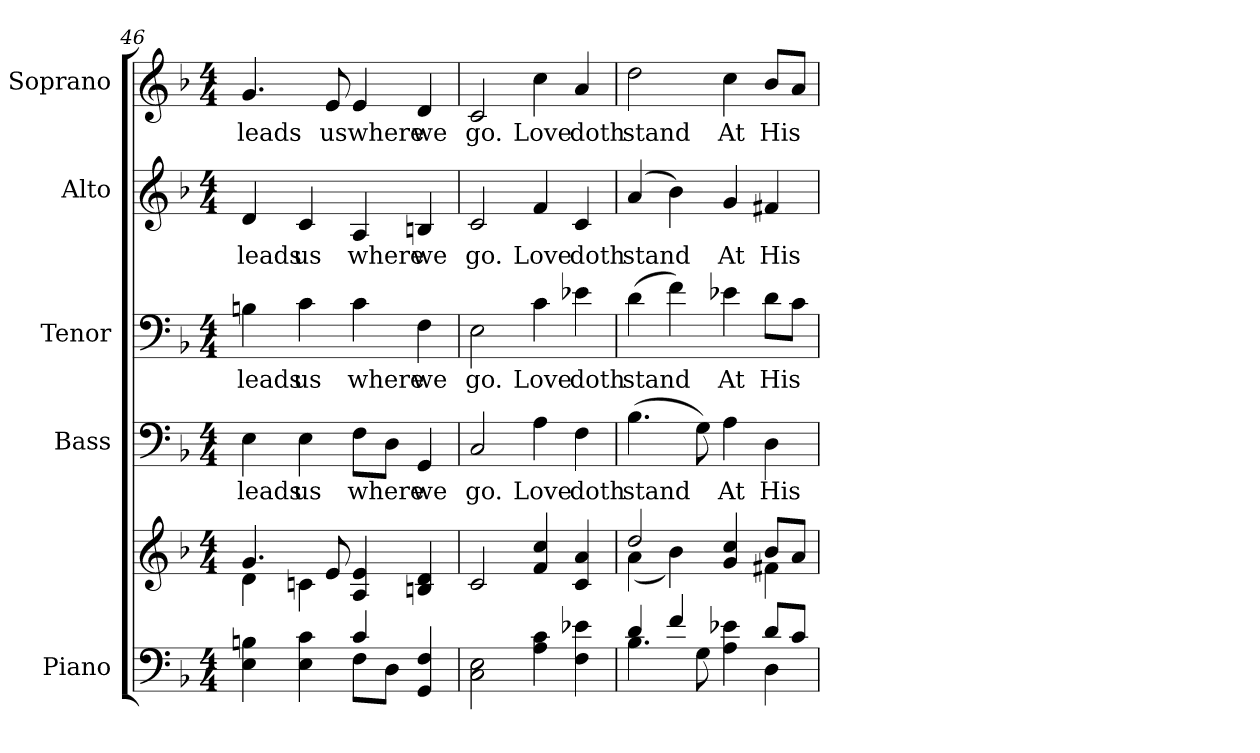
**kern	**kern	**kern	**text	**kern	**text	**kern	**text	**kern	**text
*part5	*part5	*part4	*part4	*part3	*part3	*part2	*part2	*part1	*part1
*staff6	*staff5	*staff4	*staff4	*staff3	*staff3	*staff2	*staff2	*staff1	*staff1
*I"Piano	*	*I"Bass	*	*I"Tenor	*	*I"Alto	*	*I"Soprano	*
*I'Pno.	*	*I'B.	*	*I'T.	*	*I'A.	*	*I'S.	*
*clefF4	*clefG2	*clefF4	*	*clefF4	*	*clefG2	*	*clefG2	*
*k[b-]	*k[b-]	*k[b-]	*	*k[b-]	*	*k[b-]	*	*k[b-]	*
*F:	*F:	*F:	*	*F:	*	*F:	*	*F:	*
*M4/4	*M4/4	*M4/4	*	*M4/4	*	*M4/4	*	*M4/4	*
=46	=46	=46	=46	=46	=46	=46	=46	=46	=46
*^	*^	*	*	*	*	*	*	*	*
!	!	!	!	!	!LO:LY:b:color=#000000	!	!	!	!	!	!
!	!	!	!	!	!	!	!LO:LY:b:color=#000000	!	!	!	!
!	!	!	!	!	!	!	!	!	!LO:LY:b:color=#000000	!	!
!	!	!	!	!	!	!	!	!	!	!	!LO:LY:b:color=#000000
4Ei\ 4Bni	2ryy	4.gi/	4di\	4Ei\	leads	4Bni\	leads	4di/	leads	4.gi/	leads
!	!	!	!	!	!LO:LY:b:color=#000000	!	!	!	!	!	!
!	!	!	!	!	!	!	!LO:LY:b:color=#000000	!	!	!	!
!	!	!	!	!	!	!	!	!	!LO:LY:b:color=#000000	!	!
4Ei\ 4ci	.	.	4cni\	4Ei\	us	4ci\	us	4ci/	us	.	.
!	!	!	!	!	!	!	!	!	!	!	!LO:LY:b:color=#000000
.	.	8ei/	.	.	.	.	.	.	.	8ei/	us
!	!	!	!	!	!LO:LY:b:color=#000000	!	!	!	!	!	!
!	!	!	!	!	!	!	!LO:LY:b:color=#000000	!	!	!	!
!	!	!	!	!	!	!	!	!	!LO:LY:b:color=#000000	!	!
!	!	!	!	!	!	!	!	!	!	!	!LO:LY:b:color=#000000
4ci/	8Fi\L	4Ai/ 4ei	2ryy	8Fi\L	where	4ci\	where	4Ai/	where	4ei/	where
.	8Di\J	.	.	8Di\J	.	.	.	.	.	.	.
!	!	!	!	!	!LO:LY:b:color=#000000	!	!	!	!	!	!
!	!	!	!	!	!	!	!LO:LY:b:color=#000000	!	!	!	!
!	!	!	!	!	!	!	!	!	!LO:LY:b:color=#000000	!	!
!	!	!	!	!	!	!	!	!	!	!	!LO:LY:b:color=#000000
4GGi/ 4Fi	4ryy	4Bni/ 4di	.	4GGi/	we	4Fi\	we	4Bni/	we	4di/	we
*v	*v	*	*	*	*	*	*	*	*	*	*
*	*v	*v	*	*	*	*	*	*	*	*
!!LO:PB:g=z
=47	=47	=47	=47	=47	=47	=47	=47	=47	=47
*^	*	*	*	*	*	*	*	*	*
!	!	!	!	!LO:LY:b:color=#000000	!	!	!	!	!	!
*v	*v	*	*	*	*	*	*	*	*	*
*^	*	*	*	*	*	*	*	*	*
!	!	!	!	!	!	!LO:LY:b:color=#000000	!	!	!	!
*v	*v	*	*	*	*	*	*	*	*	*
*^	*	*	*	*	*	*	*	*	*
!	!	!	!	!	!	!	!	!LO:LY:b:color=#000000	!	!
*v	*v	*	*	*	*	*	*	*	*	*
*^	*	*	*	*	*	*	*	*	*
!	!	!	!	!	!	!	!	!	!	!LO:LY:b:color=#000000
*v	*v	*	*	*	*	*	*	*	*	*
2Ci\ 2Ei	2ci/	2Ci/	go.	2Ei\	go.	2ci/	go.	2ci/	go.
!	!	!	!LO:LY:b:color=#000000	!	!	!	!	!	!
!	!	!	!	!	!LO:LY:b:color=#000000	!	!	!	!
!	!	!	!	!	!	!	!LO:LY:b:color=#000000	!	!
!	!	!	!	!	!	!	!	!	!LO:LY:b:color=#000000
4Ai\ 4ci	4fi/ 4cci	4Ai\	Love	4ci\	Love	4fi/	Love	4cci\	Love
!	!	!	!LO:LY:b:color=#000000	!	!	!	!	!	!
!	!	!	!	!	!LO:LY:b:color=#000000	!	!	!	!
!	!	!	!	!	!	!	!LO:LY:b:color=#000000	!	!
!	!	!	!	!	!	!	!	!	!LO:LY:b:color=#000000
4Fi\ 4e-Xi	4ci/ 4ai	4Fi\	doth	4e-Xi\	doth	4ci/	doth	4ai/	doth
=48	=48	=48	=48	=48	=48	=48	=48	=48	=48
*^	*^	*	*	*	*	*	*	*	*
!	!	!	!	!	!LO:LY:b:color=#000000	!	!	!	!	!	!
!	!	!	!	!	!	!	!LO:LY:b:color=#000000	!	!	!	!
!	!	!	!	!	!	!	!	!	!LO:LY:b:color=#000000	!	!
!	!	!	!	!	!	!	!	!	!	!	!LO:LY:b:color=#000000
4di/	4.B-i\	2ddi/	(4ai\	(4.B-i\	stand	(4di\	stand	(4ai/	stand	2ddi\	stand
4fi/	.	.	4b-i\)	.	.	4fi\)	.	4b-i\)	.	.	.
.	8Gi\	.	.	8Gi\)	.	.	.	.	.	.	.
!	!	!	!	!	!LO:LY:b:color=#000000	!	!	!	!	!	!
!	!	!	!	!	!	!	!LO:LY:b:color=#000000	!	!	!	!
!	!	!	!	!	!	!	!	!	!LO:LY:b:color=#000000	!	!
!	!	!	!	!	!	!	!	!	!	!	!LO:LY:b:color=#000000
4Ai\ 4e-Xi	4ryy	4gi/ 4cci	4ryy	4Ai\	At	4e-Xi\	At	4gi/	At	4cci\	At
!	!	!	!	!	!LO:LY:b:color=#000000	!	!	!	!	!	!
!	!	!	!	!	!	!	!LO:LY:b:color=#000000	!	!	!	!
!	!	!	!	!	!	!	!	!	!LO:LY:b:color=#000000	!	!
!	!	!	!	!	!	!	!	!	!	!	!LO:LY:b:color=#000000
8di/L	4Di\	8b-i/L	4f#Xi\	4Di\	His	8di\L	His	4f#Xi/	His	8b-i/L	His
8ci/J	.	8ai/J	.	.	.	8ci\J	.	.	.	8ai/J	.
*v	*v	*	*	*	*	*	*	*	*	*	*
*	*v	*v	*	*	*	*	*	*	*	*
=	=	=	=	=	=	=	=	=	=
*-	*-	*-	*-	*-	*-	*-	*-	*-	*-
